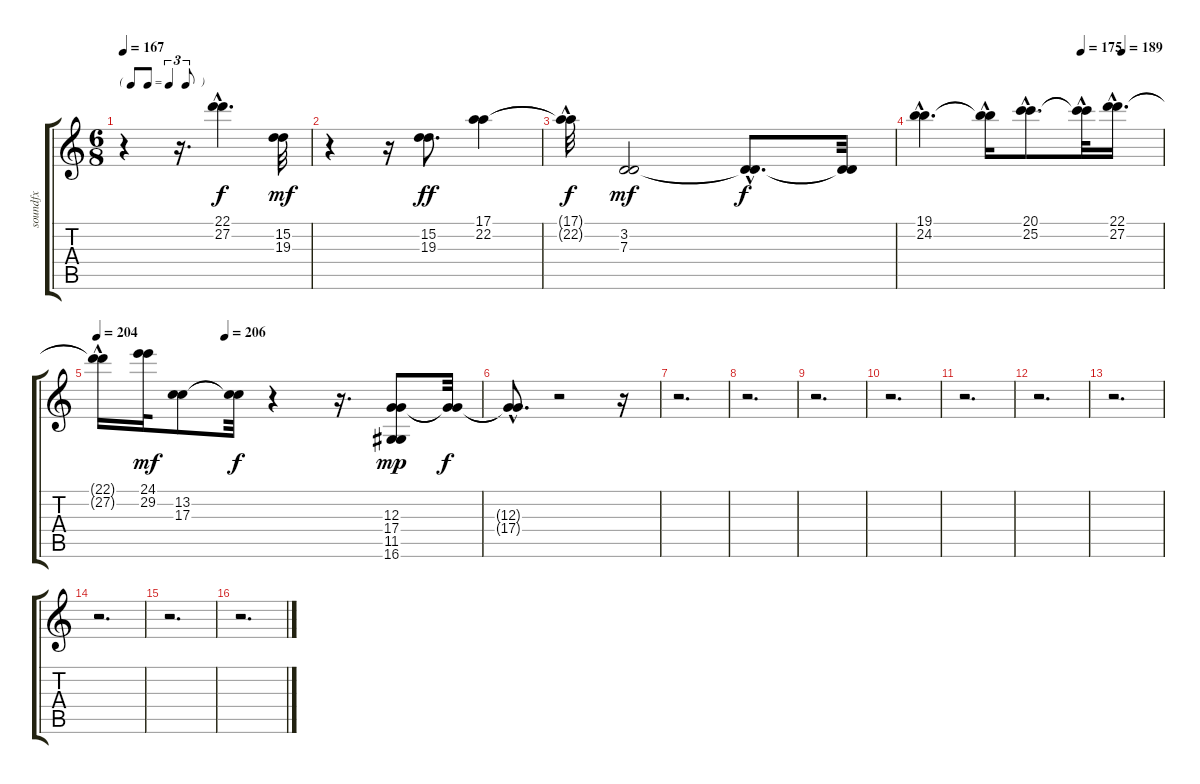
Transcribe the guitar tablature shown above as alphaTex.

\track ("soundfx" "soundfx") {instrument seashore}
\staff {score tabs}
\tuning (E4 B3 G3 D3 A2 E2) {hide}
\ts (6 8)
\tf triplet8th
\tempo 167
\clef g2
\ks c
r.4{dy mf} r.16{d} (22.1{hac} 27.2{hac}).4{d dy f} (15.2 19.3).32{dy mf} |
r.4 r.16 (15.2 19.3).8{d dy ff} (17.1 22.2).4 |
(17.1{hac t} 22.2{hac t}).32{dy f} (3.2 7.3).2{dy mf} (3.2{hac t} 7.3{hac t}).8{d dy f} (3.2{t} 7.3{t}).32 |
\tempo (175 0.6666666666666666)
\tempo (189 0.8333333333333334)
(19.1{hac} 24.2{hac}).4{d} (19.1{hac t} 24.2{hac t}).16 (20.1{hac} 25.2{hac}).8{d} (20.1{hac t} 25.2{hac t}).32 (22.1{hac} 27.2{hac}).16{d} |
\tempo 204
\tempo (206 0.3333333333333333)
(22.1{hac t} 27.2{hac t}).16 (24.1 29.2).32{dy mf} (13.2 17.3).8 (13.2{t} 17.3{t}).32{dy f} r.4 r.16{d} (12.3 17.4 11.5 16.6).8{dy mp} (12.3{t} 17.4{t}).32{dy f} |
(12.3{hac t} 17.4{hac t}).8{d} r.2 r.16 |
r.2{d} |
r.2{d} |
r.2{d} |
r.2{d} |
r.2{d} |
r.2{d} |
r.2{d} |
r.2{d} |
r.2{d} |
r.2{d}
